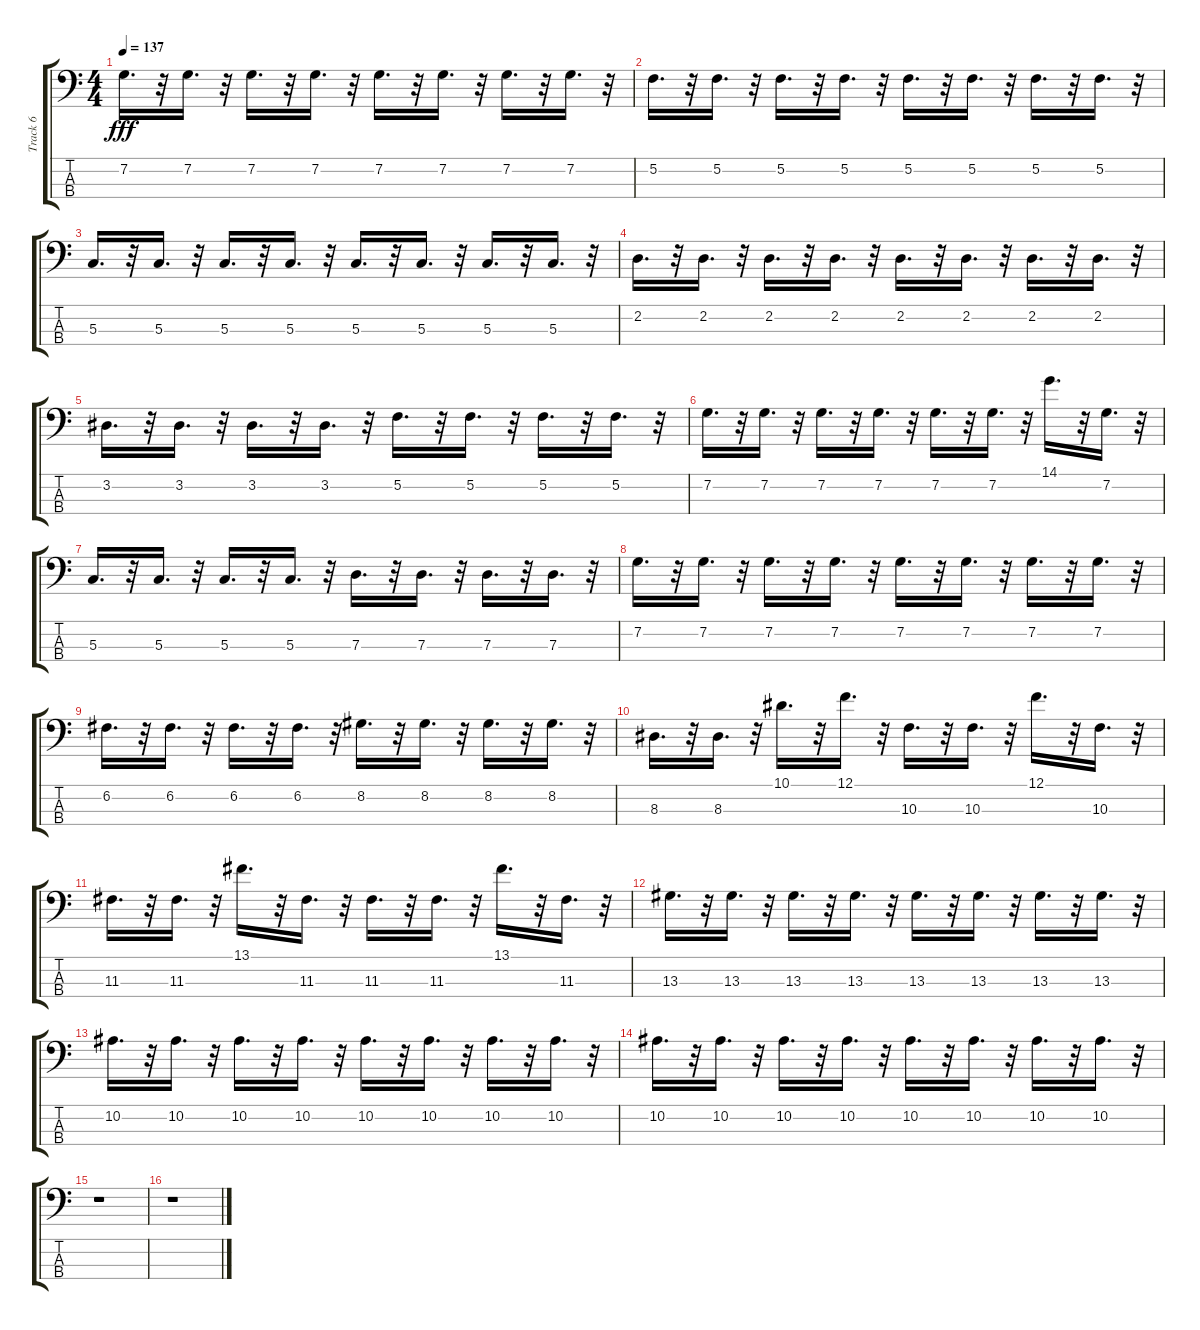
\track ("Track 6" "Track 6") {instrument electricbassfinger}
\staff {score tabs}
\tuning (F2 C2 G1 D1) {hide}
\ts (4 4)
\tempo 137
\clef f4
\ks c
7.2.16{d dy fff} r.32 7.2.16{d} r.32 7.2.16{d} r.32 7.2.16{d} r.32 7.2.16{d} r.32 7.2.16{d} r.32 7.2.16{d} r.32 7.2.16{d} r.32 |
5.2.16{d} r.32 5.2.16{d} r.32 5.2.16{d} r.32 5.2.16{d} r.32 5.2.16{d} r.32 5.2.16{d} r.32 5.2.16{d} r.32 5.2.16{d} r.32 |
5.3.16{d} r.32 5.3.16{d} r.32 5.3.16{d} r.32 5.3.16{d} r.32 5.3.16{d} r.32 5.3.16{d} r.32 5.3.16{d} r.32 5.3.16{d} r.32 |
2.2.16{d} r.32 2.2.16{d} r.32 2.2.16{d} r.32 2.2.16{d} r.32 2.2.16{d} r.32 2.2.16{d} r.32 2.2.16{d} r.32 2.2.16{d} r.32 |
3.2.16{d} r.32 3.2.16{d} r.32 3.2.16{d} r.32 3.2.16{d} r.32 5.2.16{d} r.32 5.2.16{d} r.32 5.2.16{d} r.32 5.2.16{d} r.32 |
7.2.16{d} r.32 7.2.16{d} r.32 7.2.16{d} r.32 7.2.16{d} r.32 7.2.16{d} r.32 7.2.16{d} r.32 14.1.16{d} r.32 7.2.16{d} r.32 |
5.3.16{d} r.32 5.3.16{d} r.32 5.3.16{d} r.32 5.3.16{d} r.32 7.3.16{d} r.32 7.3.16{d} r.32 7.3.16{d} r.32 7.3.16{d} r.32 |
7.2.16{d} r.32 7.2.16{d} r.32 7.2.16{d} r.32 7.2.16{d} r.32 7.2.16{d} r.32 7.2.16{d} r.32 7.2.16{d} r.32 7.2.16{d} r.32 |
6.2.16{d} r.32 6.2.16{d} r.32 6.2.16{d} r.32 6.2.16{d} r.32 8.2.16{d} r.32 8.2.16{d} r.32 8.2.16{d} r.32 8.2.16{d} r.32 |
8.3.16{d} r.32 8.3.16{d} r.32 10.1.16{d} r.32 12.1.16{d} r.32 10.3.16{d} r.32 10.3.16{d} r.32 12.1.16{d} r.32 10.3.16{d} r.32 |
11.3.16{d} r.32 11.3.16{d} r.32 13.1.16{d} r.32 11.3.16{d} r.32 11.3.16{d} r.32 11.3.16{d} r.32 13.1.16{d} r.32 11.3.16{d} r.32 |
13.3.16{d} r.32 13.3.16{d} r.32 13.3.16{d} r.32 13.3.16{d} r.32 13.3.16{d} r.32 13.3.16{d} r.32 13.3.16{d} r.32 13.3.16{d} r.32 |
10.2.16{d} r.32 10.2.16{d} r.32 10.2.16{d} r.32 10.2.16{d} r.32 10.2.16{d} r.32 10.2.16{d} r.32 10.2.16{d} r.32 10.2.16{d} r.32 |
10.2.16{d} r.32 10.2.16{d} r.32 10.2.16{d} r.32 10.2.16{d} r.32 10.2.16{d} r.32 10.2.16{d} r.32 10.2.16{d} r.32 10.2.16{d} r.32 |
r.1 |
r.1
